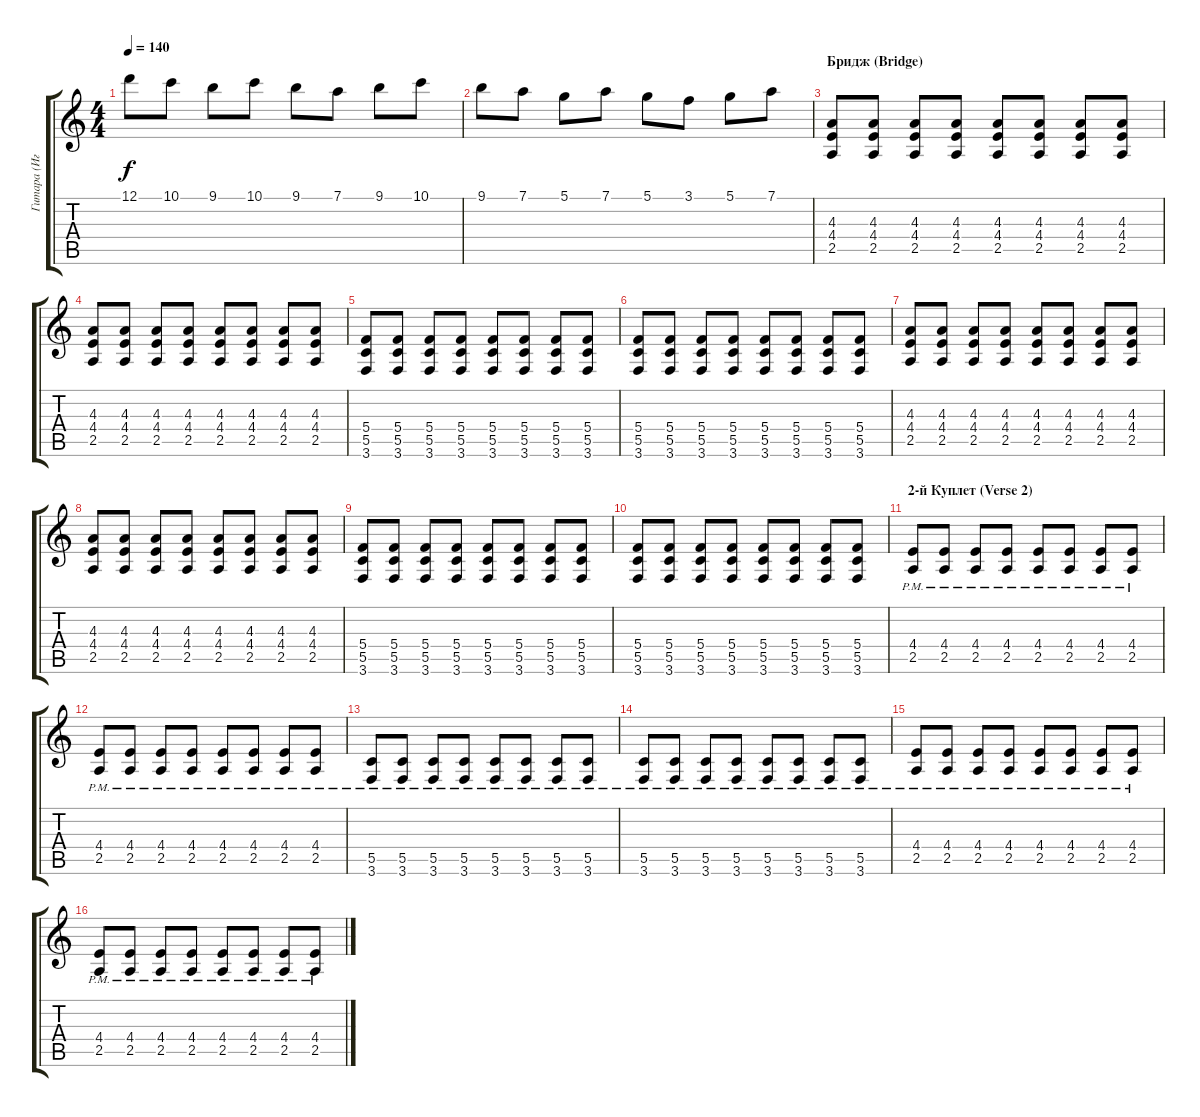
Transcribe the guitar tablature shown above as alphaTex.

\track ("Гитара (Игорь \"Jeff\" Поляков)" "Гитара (Иг") {instrument distortionguitar}
\staff {score tabs}
\tuning (D4 A3 F3 C3 G2 D2) {hide}
\ts (4 4)
\tempo 140
\clef g2
\ks c
12.1.8{dy f} 10.1.8 9.1.8 10.1.8 9.1.8 7.1.8 9.1.8 10.1.8 |
9.1.8 7.1.8 5.1.8 7.1.8 5.1.8 3.1.8 5.1.8 7.1.8 |
\section ("" "Бридж (Bridge)")
(4.3 4.4 2.5).8 (4.3 4.4 2.5).8 (4.3 4.4 2.5).8 (4.3 4.4 2.5).8 (4.3 4.4 2.5).8 (4.3 4.4 2.5).8 (4.3 4.4 2.5).8 (4.3 4.4 2.5).8 |
(4.3 4.4 2.5).8 (4.3 4.4 2.5).8 (4.3 4.4 2.5).8 (4.3 4.4 2.5).8 (4.3 4.4 2.5).8 (4.3 4.4 2.5).8 (4.3 4.4 2.5).8 (4.3 4.4 2.5).8 |
(5.4 5.5 3.6).8 (5.4 5.5 3.6).8 (5.4 5.5 3.6).8 (5.4 5.5 3.6).8 (5.4 5.5 3.6).8 (5.4 5.5 3.6).8 (5.4 5.5 3.6).8 (5.4 5.5 3.6).8 |
(5.4 5.5 3.6).8 (5.4 5.5 3.6).8 (5.4 5.5 3.6).8 (5.4 5.5 3.6).8 (5.4 5.5 3.6).8 (5.4 5.5 3.6).8 (5.4 5.5 3.6).8 (5.4 5.5 3.6).8 |
(4.3 4.4 2.5).8 (4.3 4.4 2.5).8 (4.3 4.4 2.5).8 (4.3 4.4 2.5).8 (4.3 4.4 2.5).8 (4.3 4.4 2.5).8 (4.3 4.4 2.5).8 (4.3 4.4 2.5).8 |
(4.3 4.4 2.5).8 (4.3 4.4 2.5).8 (4.3 4.4 2.5).8 (4.3 4.4 2.5).8 (4.3 4.4 2.5).8 (4.3 4.4 2.5).8 (4.3 4.4 2.5).8 (4.3 4.4 2.5).8 |
(5.4 5.5 3.6).8 (5.4 5.5 3.6).8 (5.4 5.5 3.6).8 (5.4 5.5 3.6).8 (5.4 5.5 3.6).8 (5.4 5.5 3.6).8 (5.4 5.5 3.6).8 (5.4 5.5 3.6).8 |
(5.4 5.5 3.6).8 (5.4 5.5 3.6).8 (5.4 5.5 3.6).8 (5.4 5.5 3.6).8 (5.4 5.5 3.6).8 (5.4 5.5 3.6).8 (5.4 5.5 3.6).8 (5.4 5.5 3.6).8 |
\section ("" "2-й Куплет (Verse 2)")
(4.4{pm} 2.5{pm}).8 (4.4{pm} 2.5{pm}).8 (4.4{pm} 2.5{pm}).8 (4.4{pm} 2.5{pm}).8 (4.4{pm} 2.5{pm}).8 (4.4{pm} 2.5{pm}).8 (4.4{pm} 2.5{pm}).8 (4.4{pm} 2.5{pm}).8 |
(4.4{pm} 2.5{pm}).8 (4.4{pm} 2.5{pm}).8 (4.4{pm} 2.5{pm}).8 (4.4{pm} 2.5{pm}).8 (4.4{pm} 2.5{pm}).8 (4.4{pm} 2.5{pm}).8 (4.4{pm} 2.5{pm}).8 (4.4{pm} 2.5{pm}).8 |
(5.5{pm} 3.6{pm}).8 (5.5{pm} 3.6{pm}).8 (5.5{pm} 3.6{pm}).8 (5.5{pm} 3.6{pm}).8 (5.5{pm} 3.6{pm}).8 (5.5{pm} 3.6{pm}).8 (5.5{pm} 3.6{pm}).8 (5.5{pm} 3.6{pm}).8 |
(5.5{pm} 3.6{pm}).8 (5.5{pm} 3.6{pm}).8 (5.5{pm} 3.6{pm}).8 (5.5{pm} 3.6{pm}).8 (5.5{pm} 3.6{pm}).8 (5.5{pm} 3.6{pm}).8 (5.5{pm} 3.6{pm}).8 (5.5{pm} 3.6{pm}).8 |
(4.4{pm} 2.5{pm}).8 (4.4{pm} 2.5{pm}).8 (4.4{pm} 2.5{pm}).8 (4.4{pm} 2.5{pm}).8 (4.4{pm} 2.5{pm}).8 (4.4{pm} 2.5{pm}).8 (4.4{pm} 2.5{pm}).8 (4.4{pm} 2.5{pm}).8 |
(4.4{pm} 2.5{pm}).8 (4.4{pm} 2.5{pm}).8 (4.4{pm} 2.5{pm}).8 (4.4{pm} 2.5{pm}).8 (4.4{pm} 2.5{pm}).8 (4.4{pm} 2.5{pm}).8 (4.4{pm} 2.5{pm}).8 (4.4{pm} 2.5{pm}).8
